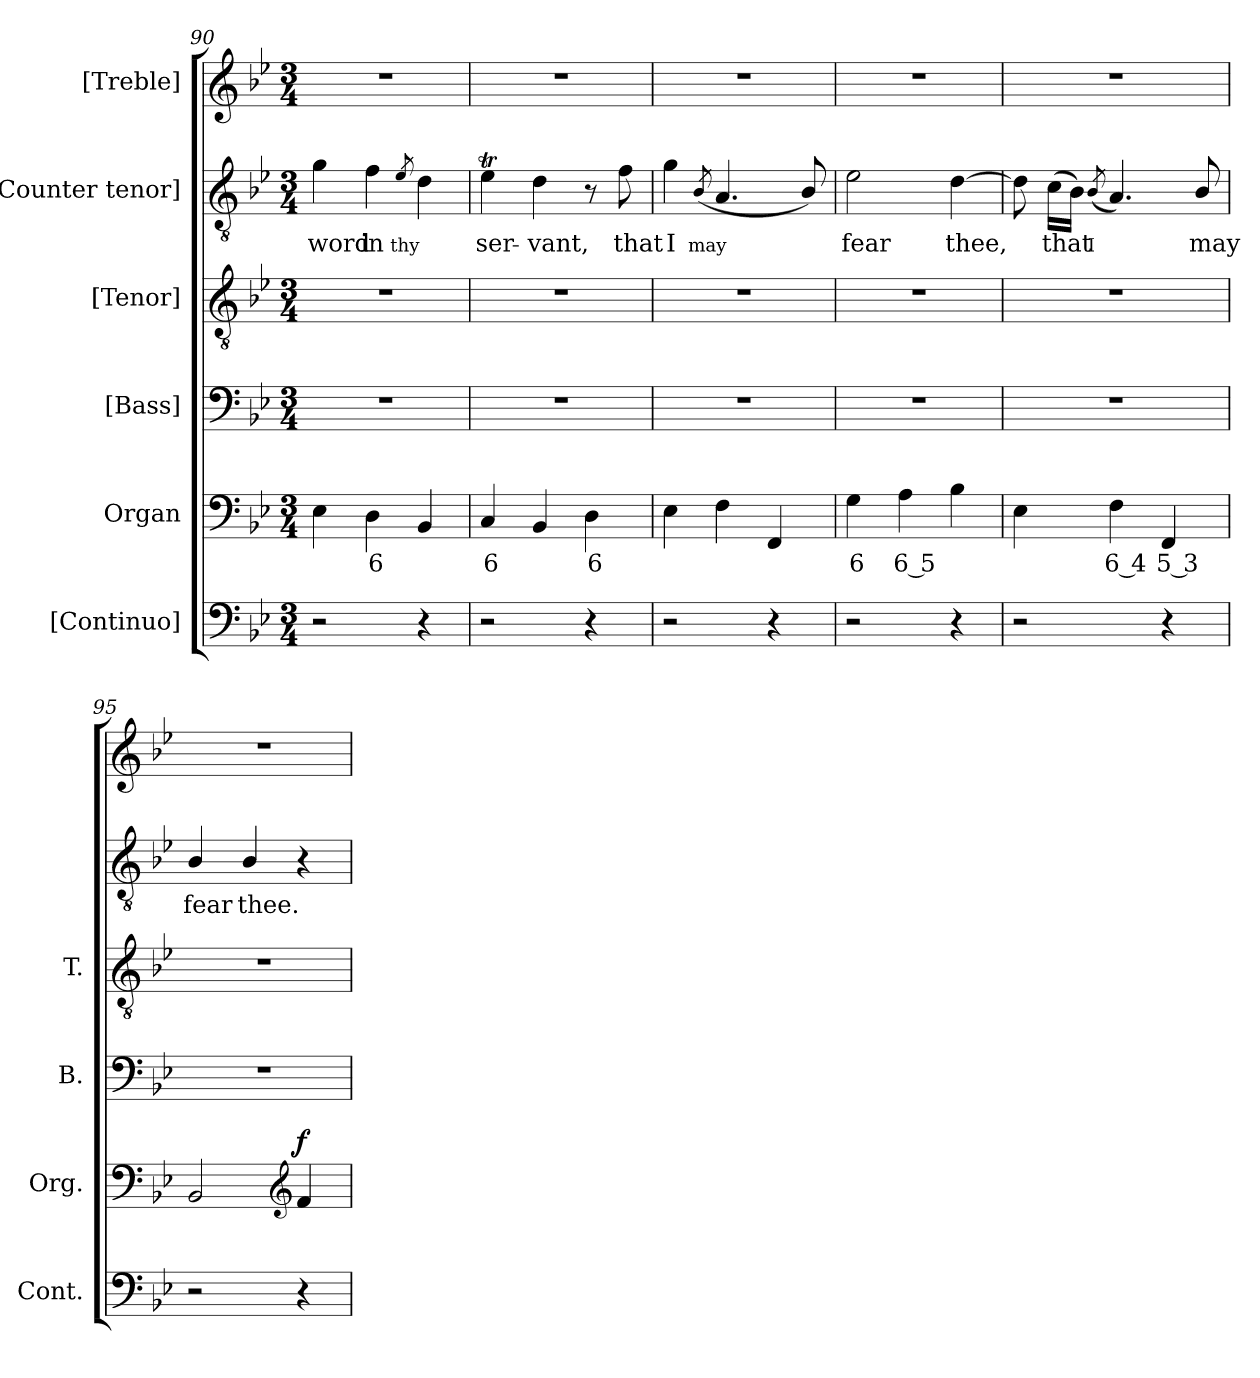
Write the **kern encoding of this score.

**kern	**kern	**text	**dynam	**kern	**kern	**kern	**text	**kern
*part6	*part5	*part5	*part5	*part4	*part3	*part2	*part2	*part1
*staff6	*staff5	*staff5	*staff5	*staff4	*staff3	*staff2	*staff2	*staff1
*I"[Continuo]	*I"Organ	*	*	*I"[Bass]	*I"[Tenor]	*I"[Counter tenor]	*	*I"[Treble]
*I'Cont.	*I'Org.	*	*	*I'B.	*I'T.	*	*	*
*clefF4	*clefF4	*	*	*clefF4	*clefGv2	*clefGv2	*	*clefG2
*	*	*	*	*	*ITrd7c12	*ITrd7c12	*	*
*k[b-e-]	*k[b-e-]	*	*	*k[b-e-]	*k[b-e-]	*k[b-e-]	*	*k[b-e-]
*B-:	*B-:	*	*	*B-:	*B-:	*B-:	*	*B-:
*M3/4	*M3/4	*	*	*M3/4	*M3/4	*M3/4	*	*M3/4
=90	=90	=90	=90	=90	=90	=90	=90	=90
!	!	!	!	!LO:N:vis=1	!LO:N:vis=1	!	!	!
!	!	!	!	!	!	!	!LO:LY:b:color=#000000	!LO:N:vis=1
2r	4E-i\	.	.	2.r	2.r	4Gi\	word	2.r
!	!	!LO:LY:b:color=#000000	!	!	!	!	!	!
!	!	!	!	!	!	!	!LO:LY:b:color=#000000	!
.	4Di\	6	.	.	.	4Fi\	in	.
!	!	!	!	!	!	!	!LO:LY:b:color=#000000	!
.	.	.	.	.	.	8qE-i/	thy	.
4r	4BB-i/	.	.	.	.	4Di\	.	.
=91	=91	=91	=91	=91	=91	=91	=91	=91
!	!	!LO:LY:b:color=#000000	!	!LO:N:vis=1	!LO:N:vis=1	!	!	!
!	!	!	!	!	!	!	!LO:LY:b:color=#000000	!LO:N:vis=1
2r	4Ci/	6	.	2.r	2.r	4E-Ti\	ser-	2.r
!	!	!	!	!	!	!	!LO:LY:b:color=#000000	!
.	4BB-i/	.	.	.	.	4Di\	-vant,	.
!	!	!LO:LY:b:color=#000000	!	!	!	!	!	!
4r	4Di\	6	.	.	.	8r	.	.
!	!	!	!	!	!	!	!LO:LY:b:color=#000000	!
.	.	.	.	.	.	8Fi\	that	.
=92	=92	=92	=92	=92	=92	=92	=92	=92
!	!	!	!	!LO:N:vis=1	!LO:N:vis=1	!	!	!
!	!	!	!	!	!	!	!LO:LY:b:color=#000000	!LO:N:vis=1
2r	4E-i\	.	.	2.r	2.r	4Gi\	I	2.r
!	!	!	!	!	!	!	!LO:LY:b:color=#000000	!
.	.	.	.	.	.	(8qBB-i/	may	.
.	4Fi\	.	.	.	.	4.AAi/	.	.
4r	4FFi/	.	.	.	.	.	.	.
.	.	.	.	.	.	8BB-i/)	.	.
=93	=93	=93	=93	=93	=93	=93	=93	=93
!	!	!LO:LY:b:color=#000000	!	!LO:N:vis=1	!LO:N:vis=1	!	!	!
!	!	!	!	!	!	!	!LO:LY:b:color=#000000	!LO:N:vis=1
2r	4Gi\	6	.	2.r	2.r	2E-i\	fear	2.r
!	!	!LO:LY:b:color=#000000	!	!	!	!	!	!
.	4Ai\	6 5	.	.	.	.	.	.
!	!	!	!	!	!	!	!LO:LY:b:color=#000000	!
4r	4B-i\	.	.	.	.	[4Di\	thee,	.
!!LO:LB:g=z
=94	=94	=94	=94	=94	=94	=94	=94	=94
!	!	!	!	!LO:N:vis=1	!LO:N:vis=1	!	!	!LO:N:vis=1
2r	4E-i\	.	.	2.r	2.r	8Di\]	.	2.r
!	!	!	!	!	!	!	!LO:LY:b:color=#000000	!
.	.	.	.	.	.	(16Ci\LL	that	.
.	.	.	.	.	.	16BB-i\JJ)	.	.
!	!	!	!	!	!	!	!LO:LY:b:color=#000000	!
.	.	.	.	.	.	(8qBB-i/	I	.
!	!	!LO:LY:b:color=#000000	!	!	!	!	!	!
.	4Fi\	6 4	.	.	.	4.AAi/)	.	.
!	!	!LO:LY:b:color=#000000	!	!	!	!	!	!
4r	4FFi/	5 3	.	.	.	.	.	.
!	!	!	!	!	!	!	!LO:LY:b:color=#000000	!
.	.	.	.	.	.	8BB-i/	may	.
=95	=95	=95	=95	=95	=95	=95	=95	=95
!	!	!	!	!LO:N:vis=1	!LO:N:vis=1	!	!	!
!	!	!	!	!	!	!	!LO:LY:b:color=#000000	!LO:N:vis=1
2r	2BB-i/	.	.	2.r	2.r	4BB-i/	fear	2.r
!	!	!	!	!	!	!	!LO:LY:b:color=#000000	!
.	.	.	.	.	.	4BB-i/	thee.	.
*	*clefG2	*	*	*	*	*	*	*
4r	4fi/	.	f	.	.	4r	.	.
=	=	=	=	=	=	=	=	=
*-	*-	*-	*-	*-	*-	*-	*-	*-
